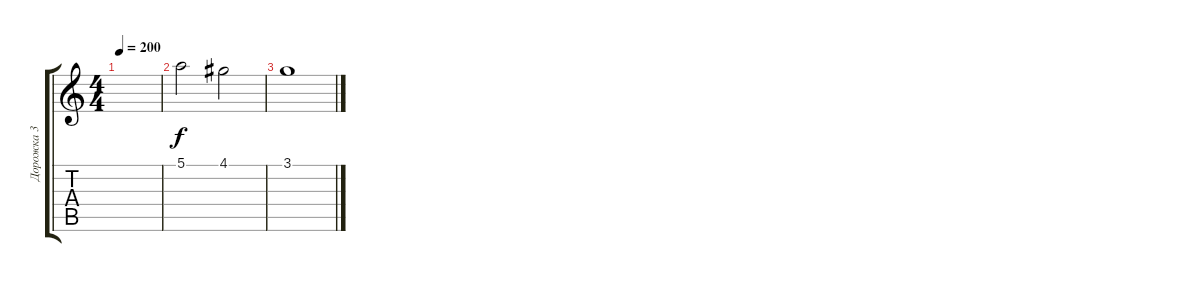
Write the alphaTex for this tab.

\track ("Дорожка 3" "Дорожка 3") {instrument overdrivenguitar}
\staff {score tabs}
\tuning (E4 B3 G3 D3 A2 E2) {hide}
\ts (4 4)
\tempo 200
\clef g2
\ks c
|
5.1.2 4.1.2 |
3.1.1
